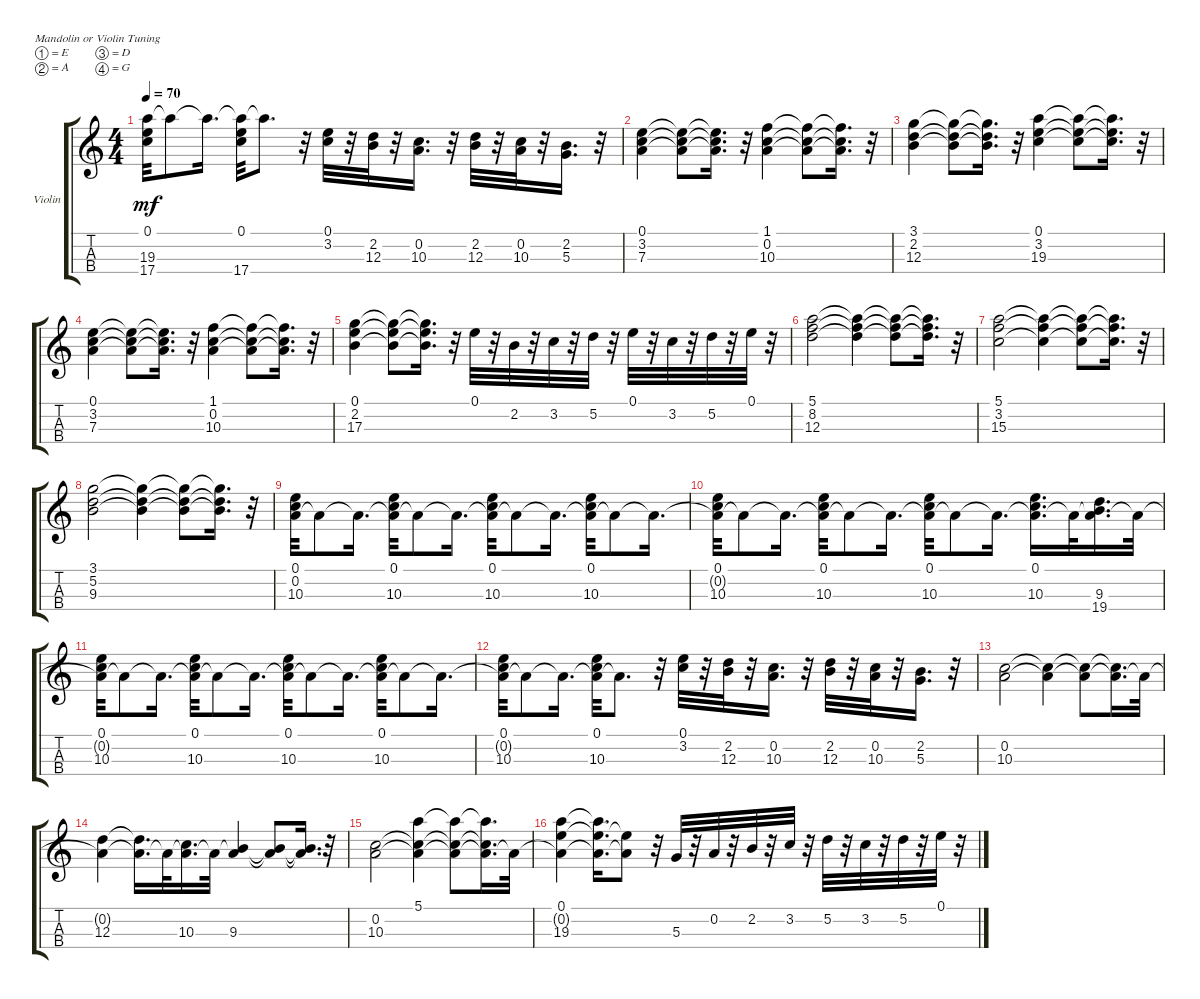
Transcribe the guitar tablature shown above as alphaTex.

\bracketExtendMode groupsimilarinstruments
\firstSystemTrackNameOrientation horizontal
\otherSystemsTrackNameOrientation horizontal
\track ("" "Violin") {instrument violin}
\staff {score tabs}
\tuning (E5 A4 D4 G3)
\ts (4 4)
\tempo 70
\clef g2
\ks c
(19.3{t} 0.1 17.4).32{dy mf} 19.3{t}.8 19.3{t}.16{d} (19.3{t} 0.1 17.4).32 19.3{t}.8{d} r.32 (3.2 0.1).32 r.32 (2.2 12.3).32 r.32 (0.2 10.3).16{d} r.32 (2.2 12.3).32 r.32 (0.2 10.3).32 r.32 (5.3 2.2).16{d} r.32 |
(0.1 3.2 7.3).4 (0.1{t} 3.2{t} 7.3{t}).8 (0.1{t} 3.2{t} 7.3{t}).16{d} r.32 (0.2 10.3 1.1).4 (0.2{t} 10.3{t} 1.1{t}).8 (0.2{t} 10.3{t} 1.1{t}).16{d} r.32 |
(2.2 12.3 3.1).4 (2.2{t} 12.3{t} 3.1{t}).8 (2.2{t} 12.3{t} 3.1{t}).16{d} r.32 (3.2 0.1 19.3).4 (3.2{t} 0.1{t} 19.3{t}).8 (3.2{t} 0.1{t} 19.3{t}).16{d} r.32 |
(0.1 3.2 7.3).4 (0.1{t} 3.2{t} 7.3{t}).8 (0.1{t} 3.2{t} 7.3{t}).16{d} r.32 (0.2 10.3 1.1).4 (0.2{t} 10.3{t} 1.1{t}).8 (0.2{t} 10.3{t} 1.1{t}).16{d} r.32 |
(2.2 0.1 17.3).4 (2.2{t} 0.1{t} 17.3{t}).8 (2.2{t} 0.1{t} 17.3{t}).16{d} r.32 0.1.32 r.32 2.2.32 r.32 3.2.32 r.32 5.2.32 r.32 0.1.32 r.32 3.2.32 r.32 5.2.32 r.32 0.1.32 r.32 |
(5.1 8.2 12.3).2 (5.1{t} 8.2{t} 12.3{t}).4 (5.1{t} 8.2{t} 12.3{t}).8 (5.1{t} 8.2{t} 12.3{t}).16{d} r.32 |
(3.2 5.1 15.3).2 (3.2{t} 5.1{t} 15.3{t}).4 (3.2{t} 5.1{t} 15.3{t}).8 (3.2{t} 5.1{t} 15.3{t}).16{d} r.32 |
(5.2 9.3 3.1).2 (5.2{t} 9.3{t} 3.1{t}).4 (5.2{t} 9.3{t} 3.1{t}).8 (5.2{t} 9.3{t} 3.1{t}).16{d} r.32 |
(0.2 10.3 0.1).32 0.2{t}.8 0.2{t}.16{d} (0.2{t} 10.3 0.1).32 0.2{t}.8 0.2{t}.16{d} (0.2{t} 10.3 0.1).32 0.2{t}.8 0.2{t}.16{d} (0.2{t} 10.3 0.1).32 0.2{t}.8 0.2{t}.16{d} |
(0.2{t} 10.3 0.1).32 0.2{t}.8 0.2{t}.16{d} (0.2{t} 10.3 0.1).32 0.2{t}.8 0.2{t}.16{d} (0.2{t} 10.3 0.1).32 0.2{t}.8 0.2{t}.16{d} (0.2{t} 10.3 0.1).16{d} 0.2{t}.32 (0.2{t} 9.3 19.4).16{d} 0.2{t}.32 |
(0.2{t} 10.3 0.1).32 0.2{t}.8 0.2{t}.16{d} (0.2{t} 10.3 0.1).32 0.2{t}.8 0.2{t}.16{d} (0.2{t} 10.3 0.1).32 0.2{t}.8 0.2{t}.16{d} (0.2{t} 10.3 0.1).32 0.2{t}.8 0.2{t}.16{d} |
(0.2{t} 0.1 10.3).32 0.2{t}.8 0.2{t}.16{d} (0.2{t} 0.1 10.3).32 0.2{t}.8{d} r.32 (3.2 0.1).32 r.32 (2.2 12.3).32 r.32 (0.2 10.3).16{d} r.32 (2.2 12.3).32 r.32 (0.2 10.3).32 r.32 (5.3 2.2).16{d} r.32 |
(0.2 10.3).2 (0.2{t} 10.3{t}).4 (0.2{t} 10.3{t}).8 (0.2{t} 10.3{t}).16{d} 0.2{t}.32 |
(0.2{t} 12.3).4 (0.2{t} 12.3{t}).16{d} 0.2{t}.32 (0.2{t} 10.3).16{d} 0.2{t}.32 (0.2{t} 9.3).4 (0.2{t} 9.3{t}).8 (0.2{t} 9.3{t}).16{d} r.32 |
(0.2 10.3).2 (0.2{t} 10.3{t} 5.1).4 (0.2{t} 10.3{t} 5.1{t}).8 (0.2{t} 10.3{t} 5.1{t}).16{d} 0.2{t}.32 |
(0.2{t} 0.1 19.3).4 (0.2{t} 0.1{t} 19.3{t}).16{d} (0.2{t} 0.1{t}).8 r.32 5.3.32 r.32 0.2.32 r.32 2.2.32 r.32 3.2.32 r.32 5.2.32 r.32 3.2.32 r.32 5.2.32 r.32 0.1.32 r.32
